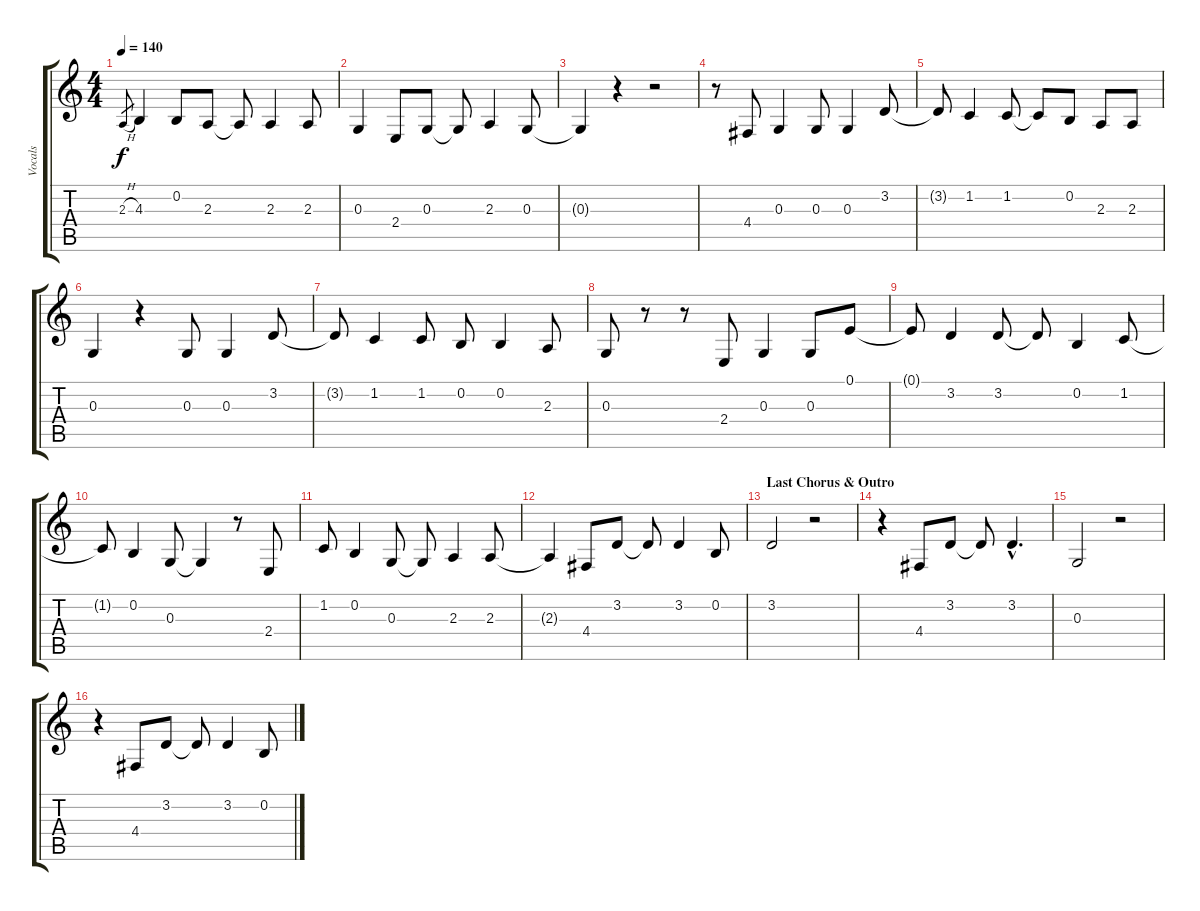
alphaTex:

\track ("Vocals" "Vocals") {instrument lead1square}
\staff {score tabs}
\tuning (E4 B3 G3 D3 A2 E2) {hide}
\ts (4 4)
\tempo 140
\clef g2
\ks c
2.3{h}.8{gr dy f} 4.3.4 0.2.8 2.3.8 2.3{t}.8 2.3.4 2.3.8 |
0.3.4 2.4.8 0.3.8 0.3{t}.8 2.3.4 0.3.8 |
0.3{t}.4 r.4 r.2 |
r.8 4.4.8 0.3.4 0.3.8 0.3.4 3.2.8 |
3.2{t}.8 1.2.4 1.2.8 1.2{t}.8 0.2.8 2.3.8 2.3.8 |
0.3.4 r.4 0.3.8 0.3.4 3.2.8 |
3.2{t}.8 1.2.4 1.2.8 0.2.8 0.2.4 2.3.8 |
0.3.8 r.8 r.8 2.4.8 0.3.4 0.3.8 0.1.8 |
0.1{t}.8 3.2.4 3.2.8 3.2{t}.8 0.2.4 1.2.8 |
1.2{t}.8 0.2.4 0.3.8 0.3{t}.4 r.8 2.4.8 |
1.2.8 0.2.4 0.3.8 0.3{t}.8 2.3.4 2.3.8 |
2.3{t}.4 4.4.8 3.2.8 3.2{t}.8 3.2.4 0.2.8 |
\section ("" "Last Chorus & Outro")
3.2.2 r.2 |
r.4 4.4.8 3.2.8 3.2{t}.8 3.2{hac}.4{d} |
0.3.2 r.2 |
r.4 4.4.8 3.2.8 3.2{t}.8 3.2.4 0.2.8
